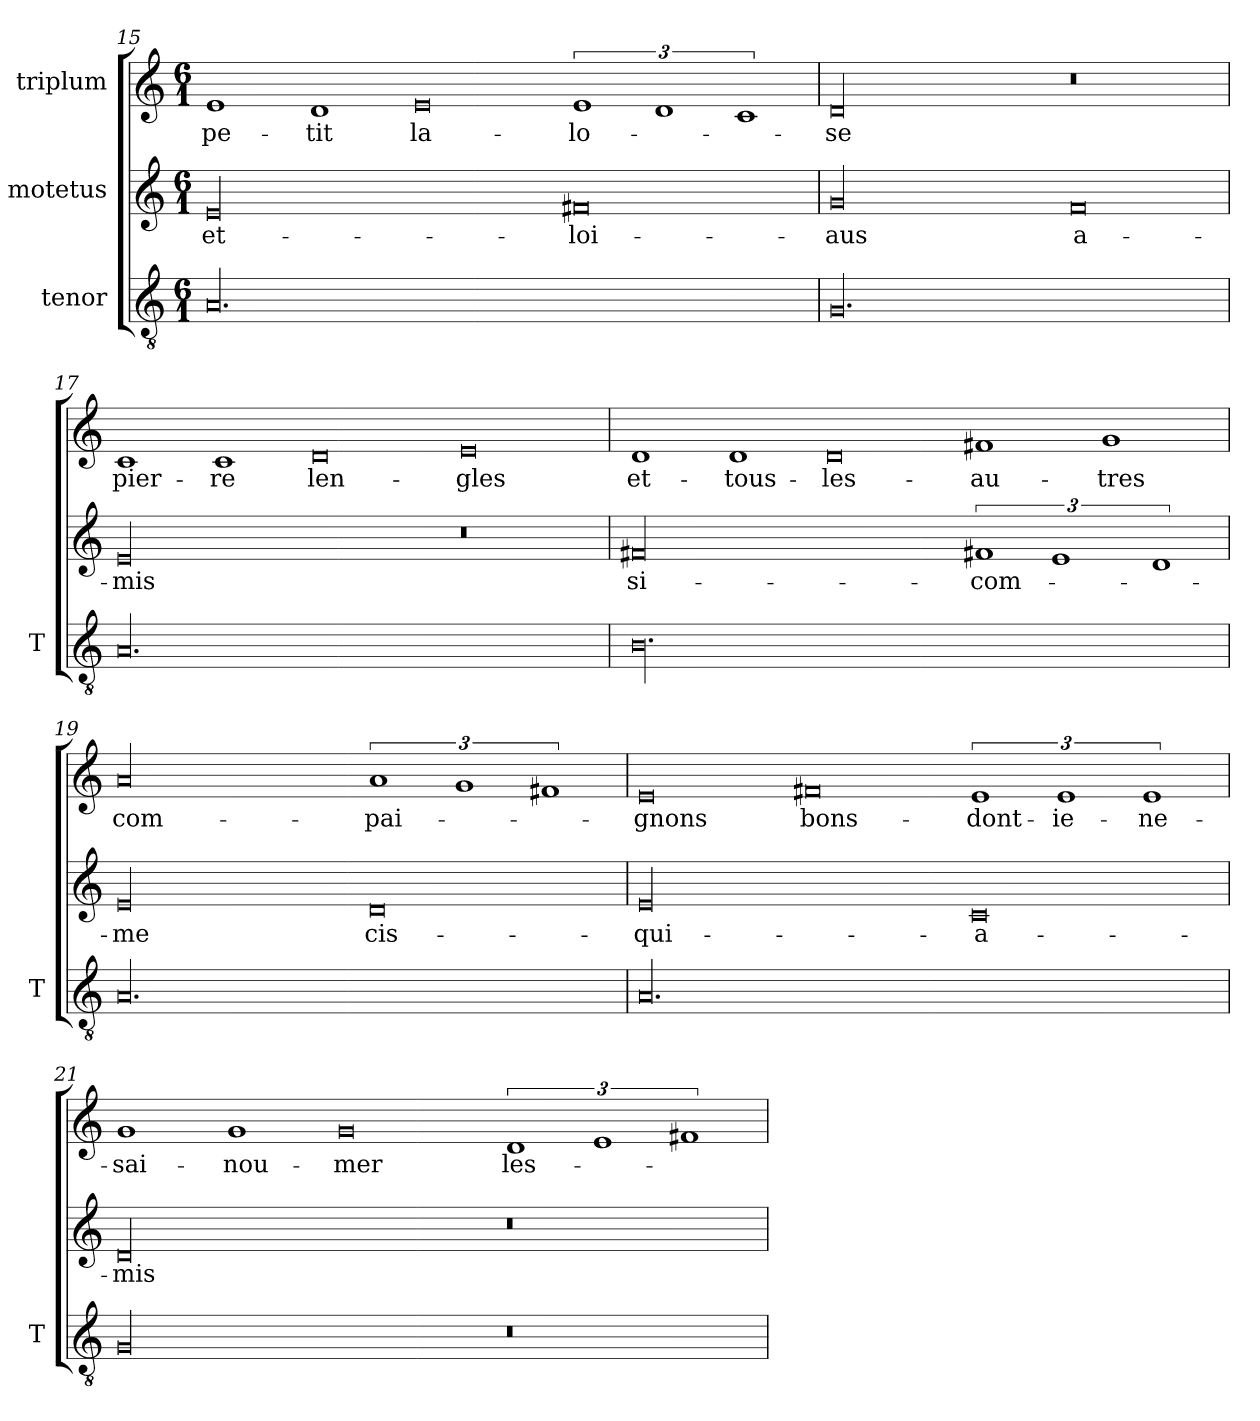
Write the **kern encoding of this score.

**kern	**kern	**text	**kern	**text
*part3	*part2	*part2	*part1	*part1
*staff3	*staff2	*staff2	*staff1	*staff1
*I"tenor	*I"motetus	*	*I"triplum	*
*I'T	*	*	*	*
*clefGv2	*clefG2	*	*clefG2	*
*k[]	*k[]	*	*k[]	*
*C:	*C:	*	*C:	*
*M6/1	*M6/1	*	*M6/1	*
=15	=15	=15	=15	=15
00.A/	00e/	et-	1e/	pe-
.	.	.	1d/	-tit
.	.	.	0e/	la-
.	0f#X/	loi-	3%2e/	-lo-
.	.	.	3%2d/	.
.	.	.	3%2c/	.
=16	=16	=16	=16	=16
00.G/	00g/	-aus	00d/	-se
.	0f/	a-	0r	.
=17	=17	=17	=17	=17
00.A/	00e/	-mis	1c/	pier-
.	.	.	1c/	-re
.	.	.	0d/	len-
.	0r	.	0e/	-gles
=18	=18	=18	=18	=18
00.B\	00f#X/	si-	1d/	et-
.	.	.	1d/	tous-
.	.	.	0d/	les-
.	3%2f#X/	com-	1f#X/	au-
.	3%2e/	.	.	.
.	.	.	1g/	-tres
.	3%2d/	.	.	.
=19	=19	=19	=19	=19
00.A/	00e/	-me	00a/	com-
.	0d/	cis-	3%2a/	-pai-
.	.	.	3%2g/	.
.	.	.	3%2f#X/	.
=20	=20	=20	=20	=20
00.A/	00e/	qui-	0e/	-gnons
.	.	.	0f#X/	bons-
.	0c/	a-	3%2e/	dont-
.	.	.	3%2e/	ie-
.	.	.	3%2e/	ne-
=21	=21	=21	=21	=21
00G/	00d/	mis-	1g/	sai-
.	.	.	1g/	nou-
.	.	.	0g/	-mer
0r	0r	.	3%2d/	les-
.	.	.	3%2e/	.
.	.	.	3%2f#X/	.
=	=	=	=	=
*-	*-	*-	*-	*-
